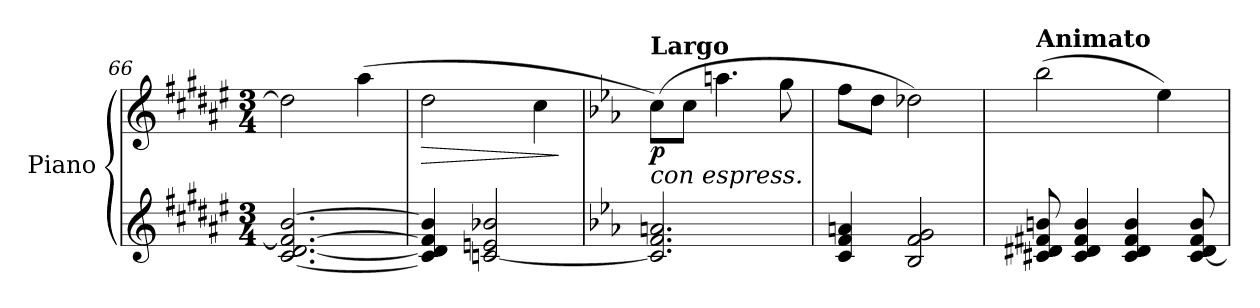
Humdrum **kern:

**kern	**kern	**dynam
*part1	*part1	*part1
*staff2	*staff1	*staff1/2
*I"Piano	*	*
*I'Pno.	*	*
*clefG2	*clefG2	*
*k[f#c#g#d#a#e#]	*k[f#c#g#d#a#e#]	*
*M3/4	*M3/4	*
=66	=66	=66
[2.c#/ [2.d#/ 2.f#/_ [2.b/	2dd#\]	.
.	(>4aa#\	.
=67	=67	=67
!	!	!LO:HP:b
4c#/] 4d#/] 4f#/] 4b/]	2dd#\	>
[2cn/ 2en/ 2b-X/	.	.
.	4cc#\	.
.	.	]
=68	=68	=68
*k[b-e-a-]	*k[b-e-a-]	*
!	!LO:TX:a:B:t=Largo	!
!	!LO:TX:b:i:t=con espress.	!
!	!	!LO:DY:b
2.c/] 2.f/ 2.an/	(>8cc\L)	p
.	8cc\J	.
.	4.aan\	.
.	8gg\	.
=69	=69	=69
4c/ 4f/ 4an/	8ff\L	.
.	8dd\J	.
2B-/ 2f/ 2g/	2dd-X\)	.
!!LO:LB:g=z
=70	=70	=70
!	!LO:TX:a:B:t=Animato	!
8c#X/ 8d#X/ 8f#X/ 8bn/	(>2bb-\	.
4c#/ 4d#/ 4f#/ 4b/	.	.
4c#/ 4d#/ 4f#/ 4b/	.	.
.	4ee-\)	.
[8c#/ 8d#/ 8f#/ 8b/	.	.
=	=	=
*-	*-	*-
